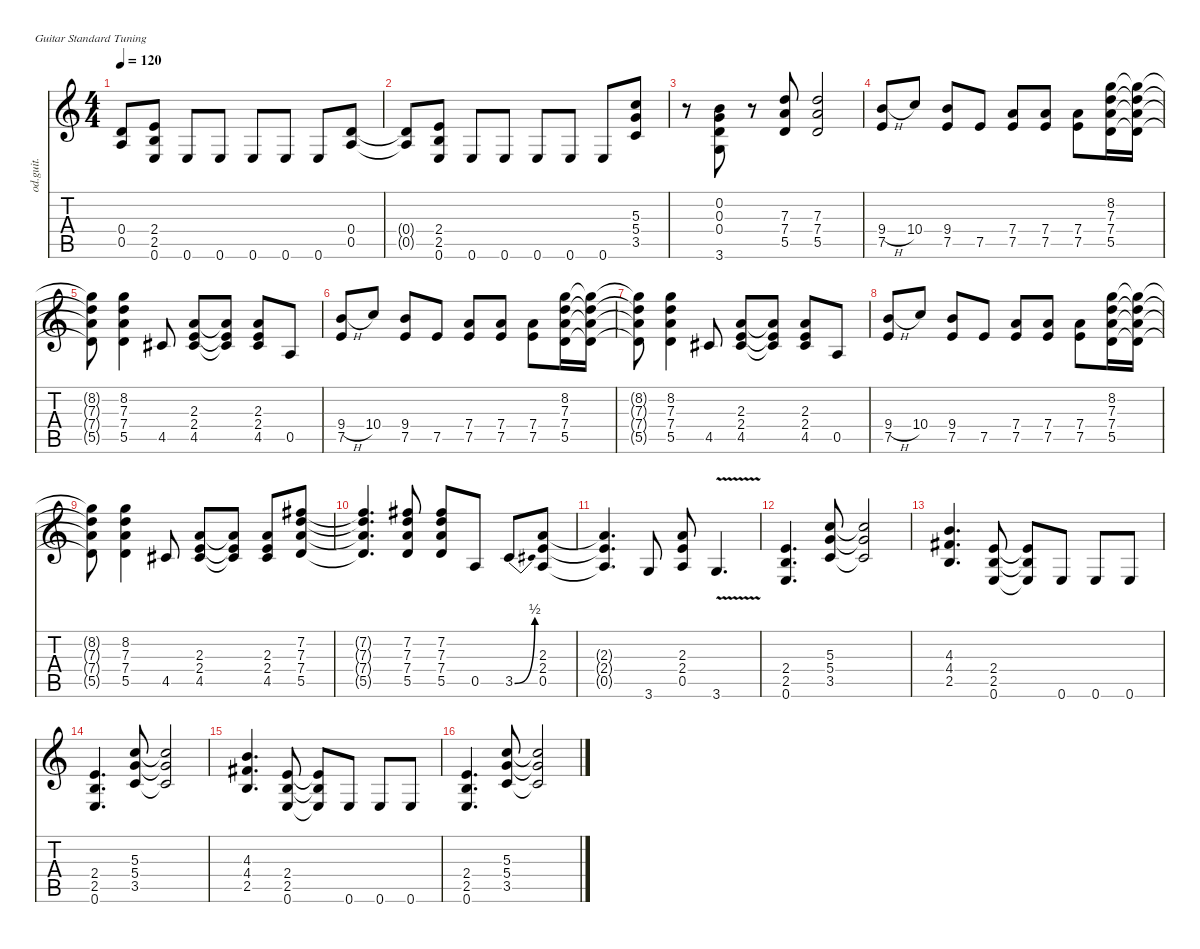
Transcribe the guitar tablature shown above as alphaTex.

\defaultSystemsLayout 4
\hideDynamics
\bracketExtendMode nobrackets
\otherSystemsTrackNameOrientation horizontal
\track ("Guitar 1" "od.guit.") {instrument overdrivenguitar}
\staff {score tabs}
\tuning (E4 B3 G3 D3 A2 E2)
\ts (4 4)
\tempo 120
\clef g2
\ks c
(0.4{t} 0.5{t}).8{dy f beam Up} (2.4 2.5 0.6).8{beam Up} 0.6.8{beam Up} 0.6.8{beam Up} 0.6.8{beam Up} 0.6.8{beam Up} 0.6.8{beam Up} (0.4 0.5).8{beam Up} |
(0.4{t} 0.5{t}).8{beam Up} (2.4 2.5 0.6).8{beam Up} 0.6.8{beam Up} 0.6.8{beam Up} 0.6.8{beam Up} 0.6.8{beam Up} 0.6.8{beam Up} (5.3 5.4 3.5).8{beam Up} |
r.8{beam Down} (0.2 0.3 0.4 3.6).8{beam Up} r.8{beam Up} (7.3 7.4 5.5).8{beam Up} (7.3 7.4 5.5).2{beam Up} |
(9.4{h} 7.5).8{beam Up} 10.4.8{beam Up} (9.4 7.5).8{beam Up} 7.5.8{beam Up} (7.4 7.5).8{beam Up} (7.4 7.5).8{beam Up} (7.4 7.5).8{beam Down} (8.2 7.3 7.4 5.5).16{beam Down} (8.2{t} 7.3{t} 7.4{t} 5.5{t}).16{beam Down} |
(8.2{t} 7.3{t} 7.4{t} 5.5{t}).8{beam Down} (8.2 7.3 7.4 5.5).4{beam Down} 4.5{acc #}.8{beam Up} (2.3 2.4 4.5{acc #}).8{beam Up} (2.3{t} 2.4{t} 4.5{t acc #}).8{beam Up} (2.3 2.4 4.5{acc #}).8{beam Up} 0.5.8{beam Up} |
(9.4{h} 7.5).8{beam Up} 10.4.8{beam Up} (9.4 7.5).8{beam Up} 7.5.8{beam Up} (7.4 7.5).8{beam Up} (7.4 7.5).8{beam Up} (7.4 7.5).8{beam Down} (8.2 7.3 7.4 5.5).16{beam Down} (8.2{t} 7.3{t} 7.4{t} 5.5{t}).16{beam Down} |
(8.2{t} 7.3{t} 7.4{t} 5.5{t}).8{beam Down} (8.2 7.3 7.4 5.5).4{beam Down} 4.5{acc #}.8{beam Up} (2.3 2.4 4.5{acc #}).8{beam Up} (2.3{t} 2.4{t} 4.5{t acc #}).8{beam Up} (2.3 2.4 4.5{acc #}).8{beam Up} 0.5.8{beam Up} |
(9.4{h} 7.5).8{beam Up} 10.4.8{beam Up} (9.4 7.5).8{beam Up} 7.5.8{beam Up} (7.4 7.5).8{beam Up} (7.4 7.5).8{beam Up} (7.4 7.5).8{beam Down} (8.2 7.3 7.4 5.5).16{beam Down} (8.2{t} 7.3{t} 7.4{t} 5.5{t}).16{beam Down} |
(8.2{t} 7.3{t} 7.4{t} 5.5{t}).8{beam Down} (8.2 7.3 7.4 5.5).4{beam Down} 4.5{acc #}.8{beam Up} (2.3 2.4 4.5{acc #}).8{beam Up} (2.3{t} 2.4{t} 4.5{t acc #}).8{beam Up} (2.3 2.4 4.5{acc #}).8{beam Up} (7.2{acc #} 7.3 7.4 5.5).8{beam Up} |
(7.2{t acc #} 7.3{t} 7.4{t} 5.5{t}).4{d beam Up} (7.2{acc #} 7.3 7.4 5.5).8{beam Up} (7.2{acc #} 7.3 7.4 5.5).8{beam Up} 0.5.8{beam Up} 3.5{be (bend 0 0 30 2)}.8{beam Up} (2.3 2.4 0.5).8{beam Up} |
(2.3{t} 2.4{t} 0.5{t}).4{d beam Up} 3.6.8{beam Up} (2.3 2.4 0.5).8{beam Up} 3.6{v}.4{d beam Up} |
(2.4 2.5 0.6).4{d beam Up} (5.3 5.4 3.5).8{beam Up} (5.3{t} 5.4{t} 3.5{t}).2{beam Up} |
(4.3 4.4{acc #} 2.5).4{d beam Up} (2.4 2.5 0.6).8{beam Up} (2.4{t} 2.5{t} 0.6{t}).8{beam Up} 0.6.8{beam Up} 0.6.8{beam Up} 0.6.8{beam Up} |
(2.4 2.5 0.6).4{d beam Up} (5.3 5.4 3.5).8{beam Up} (5.3{t} 5.4{t} 3.5{t}).2{beam Up} |
(4.3 4.4{acc #} 2.5).4{d beam Up} (2.4 2.5 0.6).8{beam Up} (2.4{t} 2.5{t} 0.6{t}).8{beam Up} 0.6.8{beam Up} 0.6.8{beam Up} 0.6.8{beam Up} |
(2.4 2.5 0.6).4{d beam Up} (5.3 5.4 3.5).8{beam Up} (5.3{t} 5.4{t} 3.5{t}).2{beam Up}
